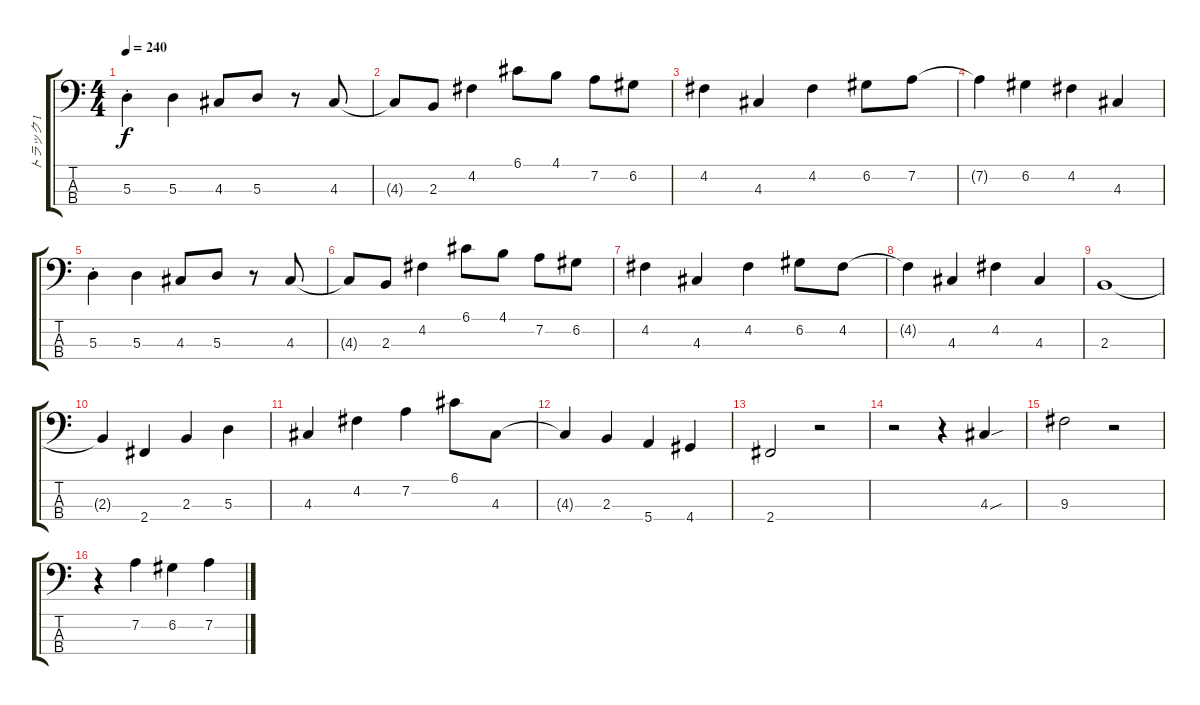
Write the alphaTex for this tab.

\track ("トラック 1" "トラック 1") {instrument electricbassfinger}
\staff {score tabs}
\tuning (G2 D2 A1 E1) {hide}
\ts (4 4)
\tempo 240
\clef f4
\ks c
5.3{st}.4{dy f} 5.3.4 4.3.8 5.3.8 r.8 4.3.8 |
4.3{t}.8 2.3.8 4.2.4 6.1.8 4.1.8 7.2.8 6.2.8 |
4.2.4 4.3.4 4.2.4 6.2.8 7.2.8 |
7.2{t}.4 6.2.4 4.2.4 4.3.4 |
5.3{st}.4 5.3.4 4.3.8 5.3.8 r.8 4.3.8 |
4.3{t}.8 2.3.8 4.2.4 6.1.8 4.1.8 7.2.8 6.2.8 |
4.2.4 4.3.4 4.2.4 6.2.8 4.2.8 |
4.2{t}.4 4.3.4 4.2.4 4.3.4 |
2.3.1 |
2.3{t}.4 2.4.4 2.3.4 5.3.4 |
4.3.4 4.2.4 7.2.4 6.1.8 4.3.8 |
4.3{t}.4 2.3.4 5.4.4 4.4.4 |
2.4.2 r.2 |
r.2 r.4 4.3{sou}.4 |
9.3.2 r.2 |
r.4 7.2.4 6.2.4 7.2.4
